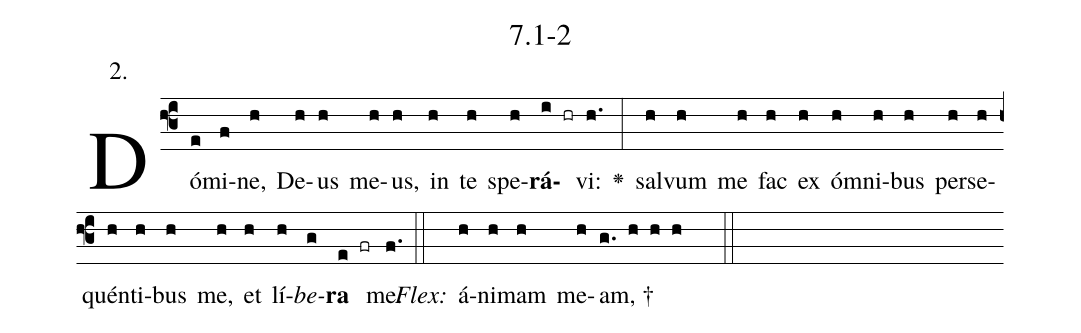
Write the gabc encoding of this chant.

name: 7.1-2;
annotation: 2.;
%%
(f3)Dó(e)mi(f)ne,(h) De(h)us(h) me(h)us,(h) in(h) te(h) spe(h)<b>rá</b>(i hr)vi:(h.) <v>\greheightstar</v>(:) sal(h)vum(h) me(h) fac(h) ex(h) óm(h)ni(h)bus(h) per(h)se(h)quén(h)ti(h)bus(h) me,(h) et(h) lí(h)<i>be</i>(g)<b>ra</b>(e fr) me.(f.) (::)
<i>Flex:</i>()  á(h)ni(h)mam(h) me(h)am, †(g. h h h  ::)

%E(h) u(h) o(h) u(g) a(e) e.(f.) (::)
